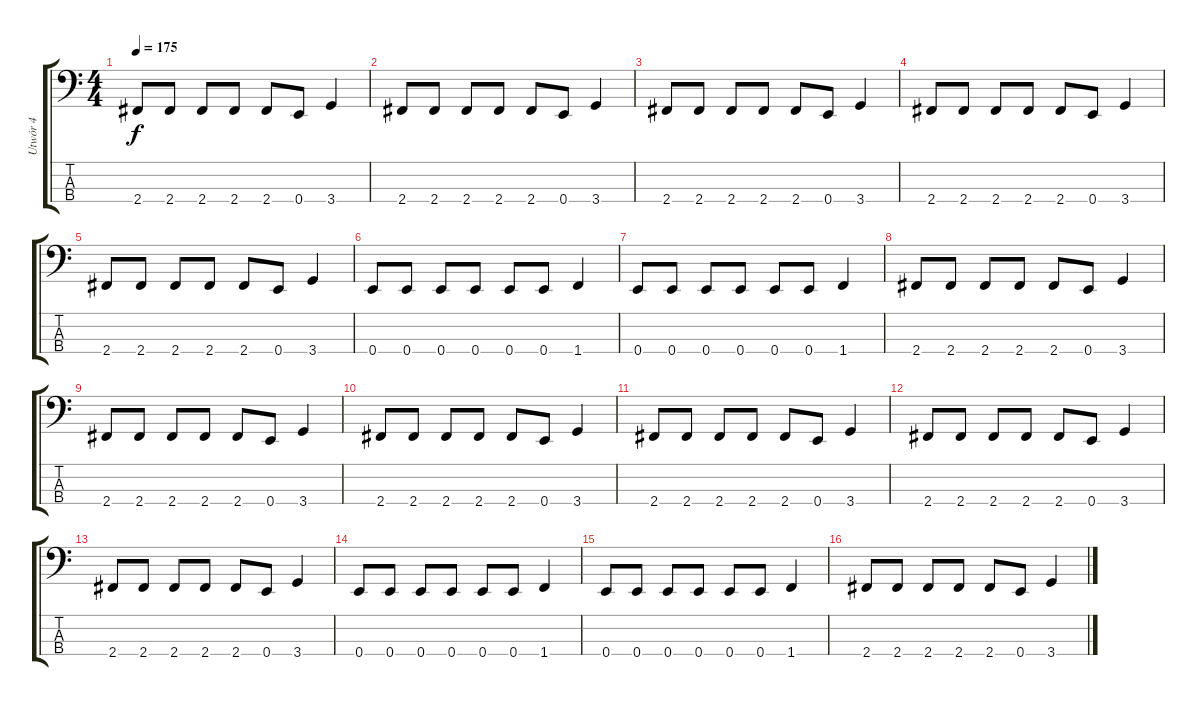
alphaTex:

\track ("Utwór 4" "Utwór 4") {instrument electricbasspick}
\staff {score tabs}
\tuning (G2 D2 A1 E1) {hide}
\ts (4 4)
\tempo 175
\clef f4
\ks c
2.4.8{dy f} 2.4.8 2.4.8 2.4.8 2.4.8 0.4.8 3.4.4 |
2.4.8 2.4.8 2.4.8 2.4.8 2.4.8 0.4.8 3.4.4 |
2.4.8 2.4.8 2.4.8 2.4.8 2.4.8 0.4.8 3.4.4 |
2.4.8 2.4.8 2.4.8 2.4.8 2.4.8 0.4.8 3.4.4 |
2.4.8 2.4.8 2.4.8 2.4.8 2.4.8 0.4.8 3.4.4 |
0.4.8 0.4.8 0.4.8 0.4.8 0.4.8 0.4.8 1.4.4 |
0.4.8 0.4.8 0.4.8 0.4.8 0.4.8 0.4.8 1.4.4 |
2.4.8 2.4.8 2.4.8 2.4.8 2.4.8 0.4.8 3.4.4 |
2.4.8 2.4.8 2.4.8 2.4.8 2.4.8 0.4.8 3.4.4 |
2.4.8 2.4.8 2.4.8 2.4.8 2.4.8 0.4.8 3.4.4 |
2.4.8 2.4.8 2.4.8 2.4.8 2.4.8 0.4.8 3.4.4 |
2.4.8 2.4.8 2.4.8 2.4.8 2.4.8 0.4.8 3.4.4 |
2.4.8 2.4.8 2.4.8 2.4.8 2.4.8 0.4.8 3.4.4 |
0.4.8 0.4.8 0.4.8 0.4.8 0.4.8 0.4.8 1.4.4 |
0.4.8 0.4.8 0.4.8 0.4.8 0.4.8 0.4.8 1.4.4 |
2.4.8 2.4.8 2.4.8 2.4.8 2.4.8 0.4.8 3.4.4
